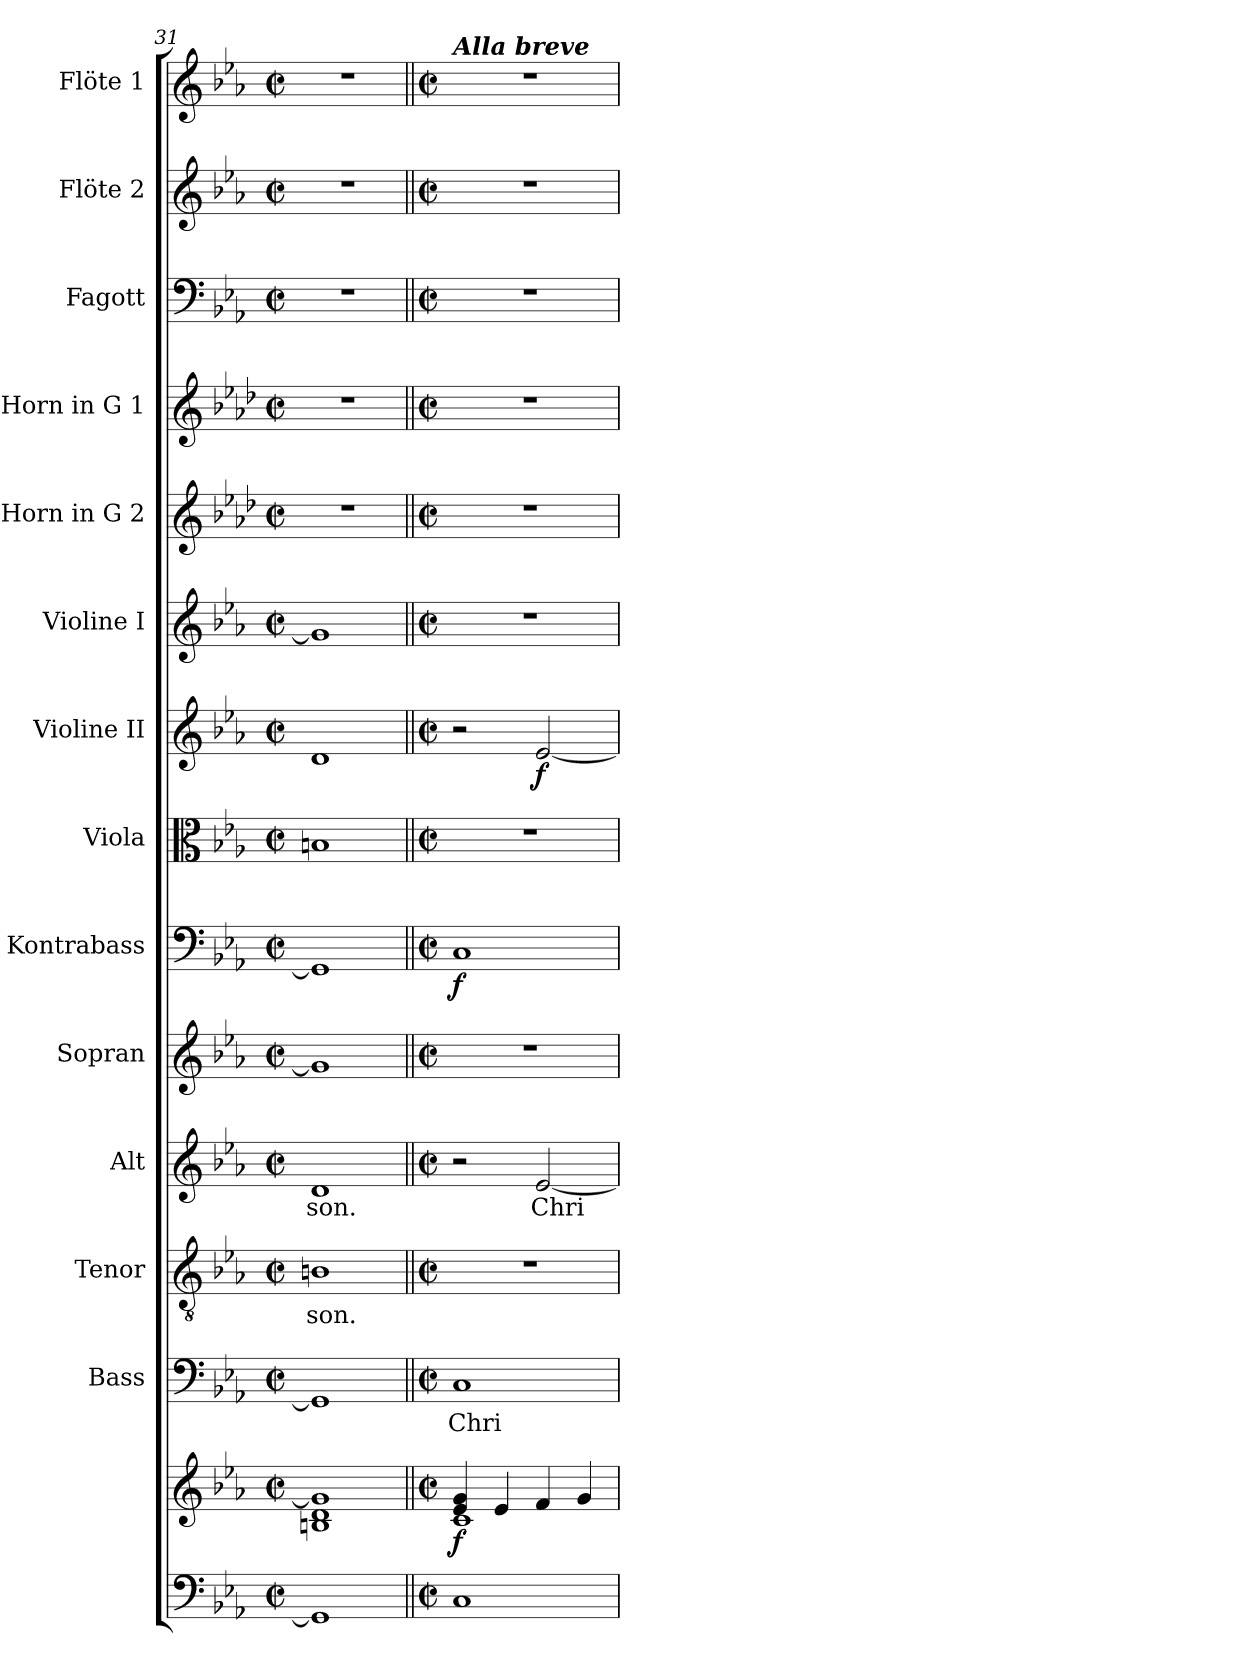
**kern	**kern	**dynam	**kern	**text	**kern	**text	**kern	**text	**kern	**text	**kern	**dynam	**kern	**kern	**dynam	**kern	**kern	**kern	**kern	**kern	**kern
*part14	*part14	*part14	*part13	*part13	*part12	*part12	*part11	*part11	*part10	*part10	*part9	*part9	*part8	*part7	*part7	*part6	*part5	*part4	*part3	*part2	*part1
*staff15	*staff14	*staff14/15	*staff13	*staff13	*staff12	*staff12	*staff11	*staff11	*staff10	*staff10	*staff9	*staff9	*staff8	*staff7	*staff7	*staff6	*staff5	*staff4	*staff3	*staff2	*staff1
*	*	*	*I"Bass	*	*I"Tenor	*	*I"Alt	*	*I"Sopran	*	*I"Kontrabass	*	*I"Viola	*I"Violine II	*	*I"Violine I	*I"Horn in G 2	*I"Horn in G 1	*I"Fagott	*I"Flöte 2	*I"Flöte 1
*	*	*	*I'B.	*	*I'T.	*	*I'A.	*	*I'S.	*	*I'Kb.	*	*I'Vla.	*I'Vl. II	*	*I'Vl. I	*	*	*I'Fg.	*I'Fl. 2	*I'Fl. 1
*clefF4	*clefG2	*	*clefF4	*	*clefGv2	*	*clefG2	*	*clefG2	*	*clefF4	*	*clefC3	*clefG2	*	*clefG2	*clefG2	*clefG2	*clefF4	*clefG2	*clefG2
*	*	*	*	*	*	*	*	*	*	*	*ITrd7c12	*	*	*	*	*	*ITrd3c5	*ITrd3c5	*	*	*
*k[b-e-a-]	*k[b-e-a-]	*	*k[b-e-a-]	*	*k[b-e-a-]	*	*k[b-e-a-]	*	*k[b-e-a-]	*	*k[b-e-a-]	*	*k[b-e-a-]	*k[b-e-a-]	*	*k[b-e-a-]	*k[b-e-a-]	*k[b-e-a-]	*k[b-e-a-]	*k[b-e-a-]	*k[b-e-a-]
*E-:	*E-:	*	*E-:	*	*E-:	*	*E-:	*	*E-:	*	*E-:	*	*E-:	*E-:	*	*E-:	*E-:	*E-:	*E-:	*E-:	*E-:
*M2/2	*M2/2	*	*M2/2	*	*M2/2	*	*M2/2	*	*M2/2	*	*M2/2	*	*M2/2	*M2/2	*	*M2/2	*M2/2	*M2/2	*M2/2	*M2/2	*M2/2
*met(c|)	*met(c|)	*	*met(c|)	*	*met(c|)	*	*met(c|)	*	*met(c|)	*	*met(c|)	*	*met(c|)	*met(c|)	*	*met(c|)	*met(c|)	*met(c|)	*met(c|)	*met(c|)	*met(c|)
=31	=31	=31	=31	=31	=31	=31	=31	=31	=31	=31	=31	=31	=31	=31	=31	=31	=31	=31	=31	=31	=31
!	!	!	!	!	!	!LO:LY:b	!	!LO:LY:b	!	!	!	!	!	!	!	!	!	!	!	!	!
1GG]	1Bn 1d 1g]	.	1GG]	.	1Bn	-son.	1d	-son.	1g]	.	1GGG]	.	1Bn	1d	.	1g]	1r	1r	1r	1r	1r
!!LO:PB:g=z
=32||	=32||	=32||	=32||	=32||	=32||	=32||	=32||	=32||	=32||	=32||	=32||	=32||	=32||	=32||	=32||	=32||	=32||	=32||	=32||	=32||	=32||
*M2/2	*M2/2	*	*M2/2	*	*M2/2	*	*M2/2	*	*M2/2	*	*M2/2	*	*M2/2	*M2/2	*	*M2/2	*M2/2	*M2/2	*M2/2	*M2/2	*M2/2
*met(c|)	*met(c|)	*	*met(c|)	*	*met(c|)	*	*met(c|)	*	*met(c|)	*	*met(c|)	*	*met(c|)	*met(c|)	*	*met(c|)	*met(c|)	*met(c|)	*met(c|)	*met(c|)	*met(c|)
*	*^	*	*	*	*	*	*	*	*	*	*	*	*	*	*	*	*	*	*	*	*
!	!	!	!	!	!	!	!	!	!	!	!	!	!	!	!	!	!	!	!	!	!	!LO:TX:a:Bi:t=Alla breve
!	!	!	!LO:DY:b	!	!LO:LY:b	!	!	!	!	!	!	!	!LO:DY:b	!	!	!	!	!	!	!	!	!
1C	4e-/ 4g/	1c	f	1C	Chri-	1r	.	2r	.	1r	.	1CC	f	1r	2r	.	1r	1r	1r	1r	1r	1r
.	4e-/	.	.	.	.	.	.	.	.	.	.	.	.	.	.	.	.	.	.	.	.	.
!	!	!	!	!	!	!	!	!	!LO:LY:b	!	!	!	!	!	!	!LO:DY:b	!	!	!	!	!	!
.	4f/	.	.	.	.	.	.	[2e-/	Chri-	.	.	.	.	.	[2e-/	f	.	.	.	.	.	.
.	4g/	.	.	.	.	.	.	.	.	.	.	.	.	.	.	.	.	.	.	.	.	.
*	*v	*v	*	*	*	*	*	*	*	*	*	*	*	*	*	*	*	*	*	*	*	*
=	=	=	=	=	=	=	=	=	=	=	=	=	=	=	=	=	=	=	=	=	=
*-	*-	*-	*-	*-	*-	*-	*-	*-	*-	*-	*-	*-	*-	*-	*-	*-	*-	*-	*-	*-	*-
